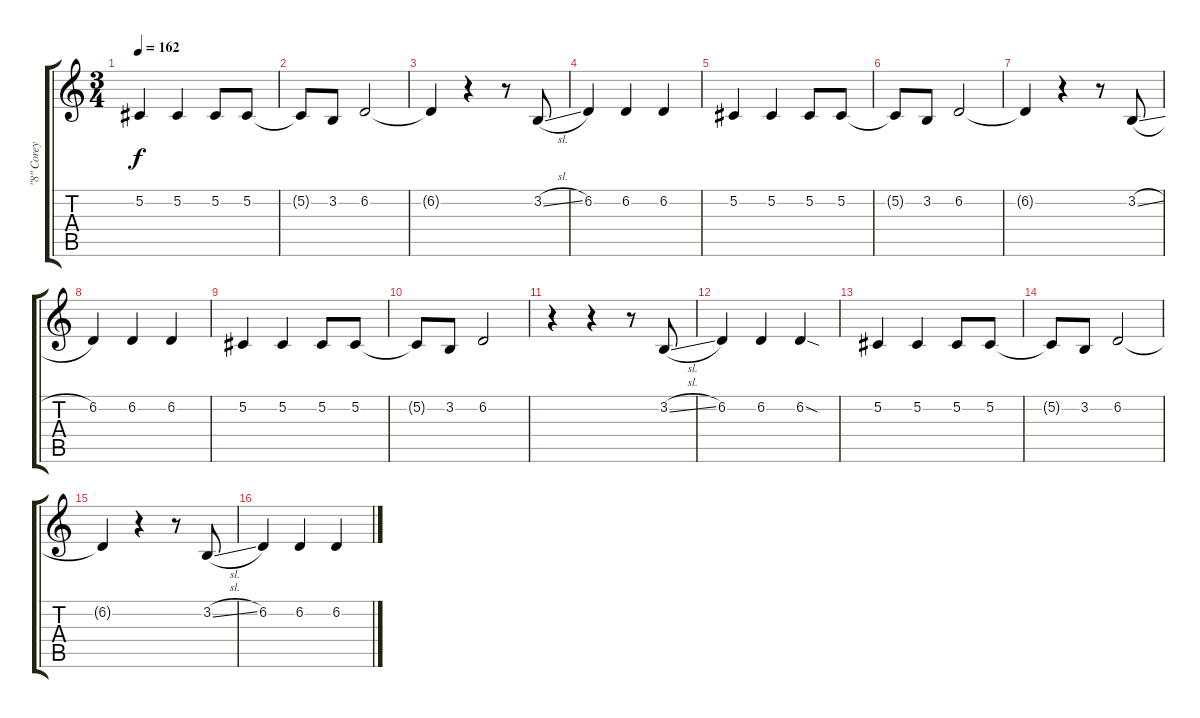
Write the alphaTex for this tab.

\track ("\"8\" Corey Taylor (Vocals)" "\"8\" Corey ") {instrument lead2sawtooth}
\staff {score tabs}
\tuning (Db4 Ab3 E3 B2 Gb2 B1) {hide}
\ts (3 4)
\tempo 162
\clef g2
\ks c
5.2.4{dy f} 5.2.4 5.2.8 5.2.8 |
5.2{t}.8 3.2.8 6.2.2 |
6.2{t}.4 r.4 r.8 3.2{sl}.8 |
6.2.4 6.2.4 6.2.4 |
5.2.4 5.2.4 5.2.8 5.2.8 |
5.2{t}.8 3.2.8 6.2.2 |
6.2{t}.4 r.4 r.8 3.2{sl}.8 |
6.2.4 6.2.4 6.2.4 |
5.2.4 5.2.4 5.2.8 5.2.8 |
5.2{t}.8 3.2.8 6.2.2 |
r.4 r.4 r.8 3.2{sl}.8 |
6.2.4 6.2.4 6.2{sod}.4 |
5.2.4 5.2.4 5.2.8 5.2.8 |
5.2{t}.8 3.2.8 6.2.2 |
6.2{t}.4 r.4 r.8 3.2{sl}.8 |
6.2.4 6.2.4 6.2.4
